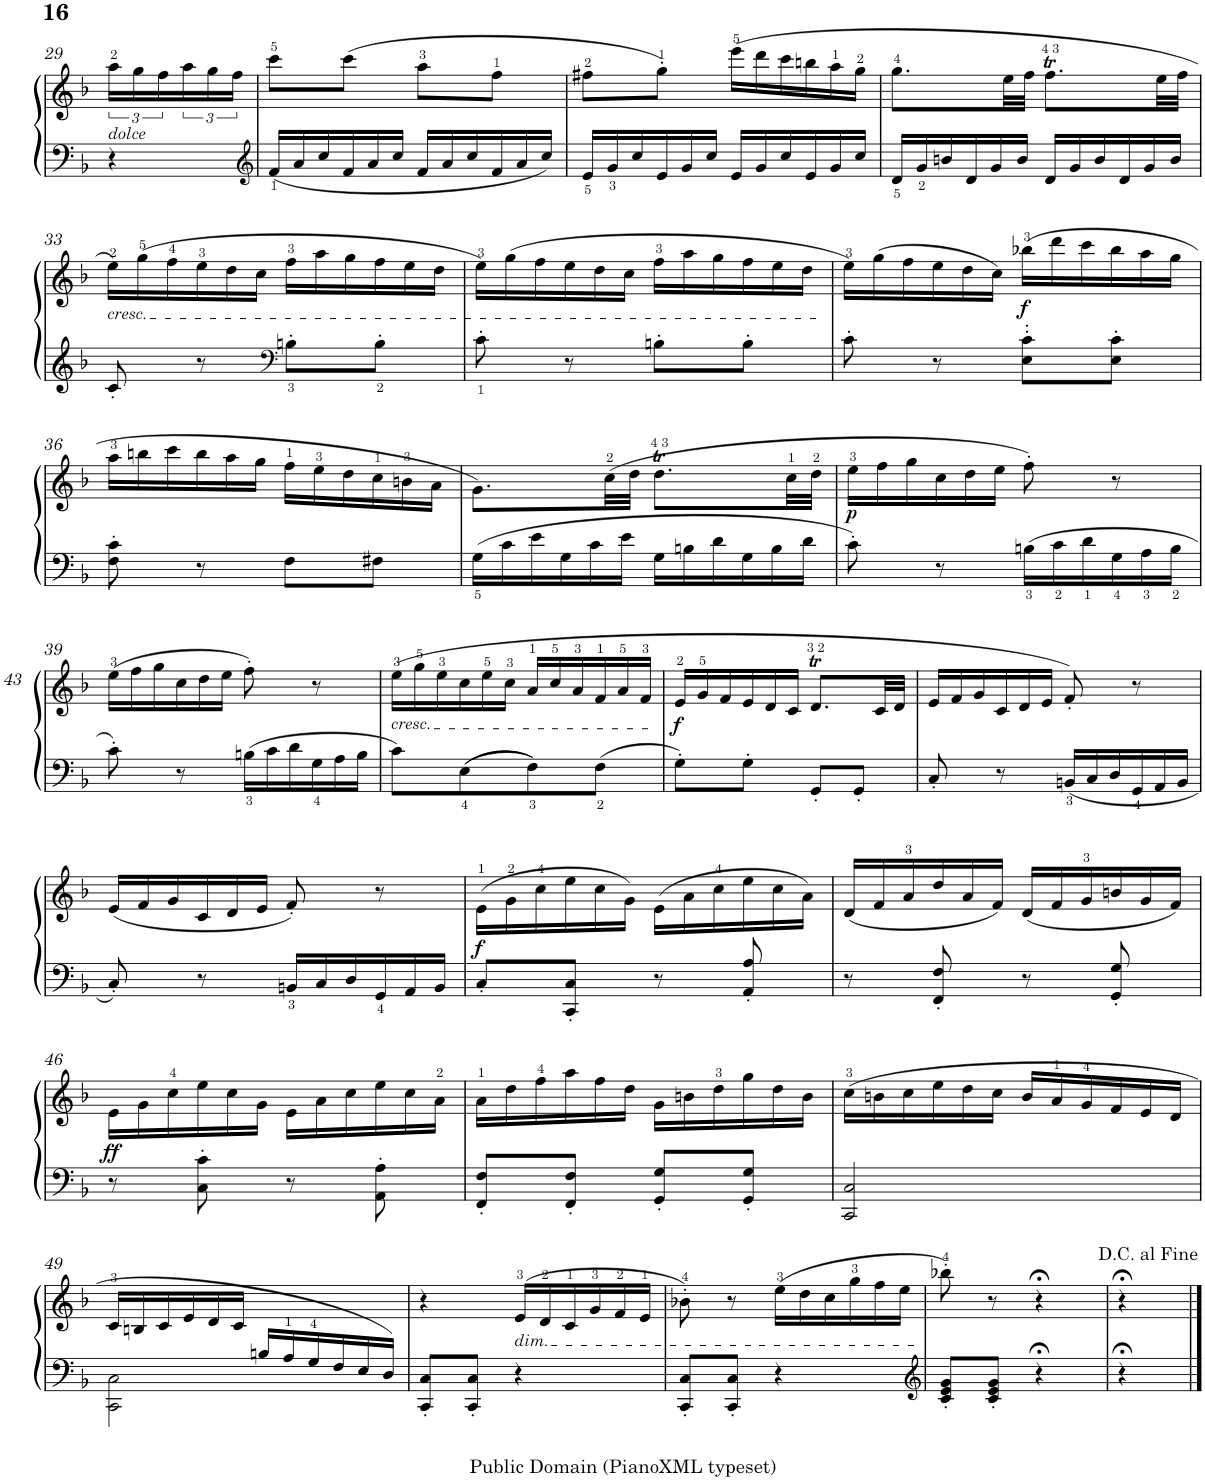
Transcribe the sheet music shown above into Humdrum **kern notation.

**kern	**kern	**dynam
*part1	*part1	*part1
*staff2	*staff1	*staff1/2
*I"Piano	*	*
*I'Pno.	*	*
!!LO:PB:g=z
*clefF4	*clefG2	*
*k[b-]	*k[b-]	*
*M2/4	*M2/4	*
=29	=29	=29
!	!LO:TX:b:i:t=dolce	!
4r	24aa\LL	.
.	24gg\	.
.	24ff\	.
.	24aa\	.
.	24gg\	.
.	24ff\JJ	.
=30	=30	=30
*clefG2	*	*
*Xtuplet	*	*
24f/LL	8ccc\L	.
24a/	.	.
24cc/	.	.
24f/	(8ccc\J	.
24a/	.	.
24cc/JJ	.	.
24f/LL	8aa\L	.
24a/	.	.
24cc/	.	.
24f/	8ff\J	.
24a/	.	.
24cc/JJ	.	.
=31	=31	=31
24e/LL	8ff#X\L	.
24g/	.	.
24cc/	.	.
24e/	8gg'\J)	.
24g/	.	.
24cc/JJ	.	.
*	*Xtuplet	*
24e/LL	(24eee\LL	.
24g/	24ddd\	.
24cc/	24ccc\	.
24e/	24bbn\	.
24g/	24aa\	.
24cc/JJ	24gg\JJ	.
=32	=32	=32
24d/LL	8.gg\L	.
24g/	.	.
24bn/	.	.
24d/	.	.
24g/	.	.
.	32ee\LL	.
24b/JJ	.	.
.	32ff\JJJ	.
24d/LL	8.ffT\L	.
24g/	.	.
24b/	.	.
24d/	.	.
24g/	.	.
.	32ee\LL	.
24b/JJ	.	.
.	32ff\JJJ	.
!!LO:LB:g=z
=33	=33	=33
!	!LO:TX:b:i:t=cresc.	!
8c'/	24ee\LL)	.
.	(24gg\	.
.	24ff\	.
8r	24ee\	.
.	24dd\	.
.	24cc\JJ	.
*clefF4	*	*
8Bn'\L	24ff\LL	.
.	24aa\	.
.	24gg\	.
8B'\J	24ff\	.
.	24ee\	.
.	24dd\JJ	.
=34	=34	=34
8c'\	24ee\LL)	.
.	(24gg\	.
.	24ff\	.
8r	24ee\	.
.	24dd\	.
.	24cc\JJ	.
8Bn'\L	24ff\LL	.
.	24aa\	.
.	24gg\	.
8B'\J	24ff\	.
.	24ee\	.
.	24dd\JJ	.
=35	=35	=35
8c'\	24ee\LL)	.
.	(24gg\	.
.	24ff\	.
8r	24ee\	.
.	24dd\	.
.	24cc\JJ)	.
!	!	!LO:DY:b
8E\' 8c\'L	(24bb-X\LL	f
.	24ddd\	.
.	24ccc\	.
8E\' 8c\'J	24bb-\	.
.	24aa\	.
.	24gg\JJ	.
!!LO:LB:g=z
=36	=36	=36
8F\' 8c\'	24aa\LL	.
.	24bbn\	.
.	24ccc\	.
8r	24bb\	.
.	24aa\	.
.	24gg\JJ	.
8F\L	24ff\LL	.
.	24ee\	.
.	24dd\	.
8F#X\J	24cc\	.
.	24bn\	.
.	24a\JJ	.
=37	=37	=37
24G\LL	8.g\L)	.
24c\	.	.
24e\	.	.
24G\	.	.
24c\	.	.
.	(32cc\LL	.
24e\JJ	.	.
.	32dd\JJJ	.
24G\LL	8.ddT\L	.
24Bn\	.	.
24d\	.	.
24G\	.	.
24B\	.	.
.	32cc\LL	.
24d\JJ	.	.
.	32dd\JJJ	.
=38	=38	=38
!	!	!LO:DY:b
8c'\	24ee\LL	p
.	24ff\	.
.	24gg\	.
8r	24cc\	.
.	24dd\	.
.	24ee\JJ	.
24Bn\LL	8ff'\)	.
24c\	.	.
24d\	.	.
24G\	8r	.
24A\	.	.
24B\JJ	.	.
!!LO:LB:g=z
=39	=39	=39
8c'\	(24ee\LL	.
.	24ff\	.
.	24gg\	.
8r	24cc\	.
.	24dd\	.
.	24ee\JJ	.
24Bn\LL	8ff'\)	.
24c\	.	.
24d\	.	.
24G\	8r	.
24A\	.	.
24B\JJ	.	.
=40	=40	=40
!	!LO:TX:b:i:t=cresc.	!
8c\L	(24ee\LL	.
.	24gg\	.
.	24ee\	.
8E\	24cc\	.
.	24ee\	.
.	24cc\JJ	.
8F\	24a/LL	.
.	24cc/	.
.	24a/	.
8F\J	24f/	.
.	24a/	.
.	24f/JJ	.
=41	=41	=41
!	!	!LO:DY:a=2
8G'\L	24e/LL	f
.	24g/	.
.	24f/	.
8G'\J	24e/	.
.	24d/	.
.	24c/JJ	.
8GG'/L	8.dT/L	.
8GG'/J	.	.
.	32c/LL	.
.	32d/JJJ	.
=42	=42	=42
8C'/	24e/LL	.
.	24f/	.
.	24g/	.
8r	24c/	.
.	24d/	.
.	24e/JJ	.
24BBn/LL	8f'/)	.
24C/	.	.
24D/	.	.
24GG/	8r	.
24AA/	.	.
24BB/JJ	.	.
!!LO:LB:g=z
=43	=43	=43
8C'/	(24e/LL	.
.	24f/	.
.	24g/	.
8r	24c/	.
.	24d/	.
.	24e/JJ	.
24BBn/LL	8f'/)	.
24C/	.	.
24D/	.	.
24GG/	8r	.
24AA/	.	.
24BB/JJ	.	.
=44	=44	=44
!	!	!LO:DY:b
8C'/L	(24e\LL	f
.	24g\	.
.	24cc\	.
8CC/' 8C/'J	24ee\	.
.	24cc\	.
.	24g\JJ)	.
8r	(24e\LL	.
.	24a\	.
.	24cc\	.
8AA/' 8A/'	24ee\	.
.	24cc\	.
.	24a\JJ)	.
=45	=45	=45
8r	(24d/LL	.
.	24f/	.
.	24a/	.
8FF/' 8F/'	24dd/	.
.	24a/	.
.	24f/JJ)	.
8r	(24d/LL	.
.	24f/	.
.	24g/	.
8GG/' 8G/'	24bn/	.
.	24g/	.
.	24f/JJ)	.
!!LO:LB:g=z
=46	=46	=46
!	!	!LO:DY:b
8r	24e\LL	ff
.	24g\	.
.	24cc\	.
8C\' 8c\'	24ee\	.
.	24cc\	.
.	24g\JJ	.
8r	24e\LL	.
.	24a\	.
.	24cc\	.
8AA\' 8A\'	24ee\	.
.	24cc\	.
.	24a\JJ	.
=47	=47	=47
8FF/' 8F/'L	24a\LL	.
.	24dd\	.
.	24ff\	.
8FF/' 8F/'J	24aa\	.
.	24ff\	.
.	24dd\JJ	.
8GG/' 8G/'L	24g\LL	.
.	24bn\	.
.	24dd\	.
8GG/' 8G/'J	24gg\	.
.	24dd\	.
.	24b\JJ	.
=48	=48	=48
2CC/ 2C/	(24cc\LL	.
.	24bn\	.
.	24cc\	.
.	24ee\	.
.	24dd\	.
.	24cc\JJ	.
.	24b/LL	.
.	24a/	.
.	24g/	.
.	24f/	.
.	24e/	.
.	24d/JJ	.
!!LO:LB:g=z
=49	=49	=49
*^	*	*
4ryy	2CC\ 2C\	24c/LL	.
.	.	24Bn/	.
.	.	24c/	.
.	.	24e/	.
.	.	24d/	.
.	.	24c/JJ	.
24Bn/LL	.	4ryy	.
24A/	.	.	.
24G/	.	.	.
24F/	.	.	.
24E/	.	.	.
24D/JJ)	.	.	.
*v	*v	*	*
=50	=50	=50
8CC/' 8C/'L	4r	.
8CC/' 8C/'J	.	.
!	!LO:TX:b:i:t=dim.	!
4r	(>24e/LL	.
.	24d/	.
.	24c/	.
.	24g/	.
.	24f/	.
.	24e/JJ	.
=51	=51	=51
8CC/' 8C/'L	8b-X'\)	.
8CC/' 8C/'J	8r	.
4r	(24ee\LL	.
.	24dd\	.
.	24cc\	.
.	24gg\	.
.	24ff\	.
.	24ee\JJ	.
=52	=52	=52
*clefG2	*	*
8c/' 8e/' 8g/'L	8bb-X'\)	.
8c/' 8e/' 8g/'J	8r	.
4r;<	4r;<	.
=53	=53	=53
4r;<	4r;<	.
==	==	==
*-	*-	*-
